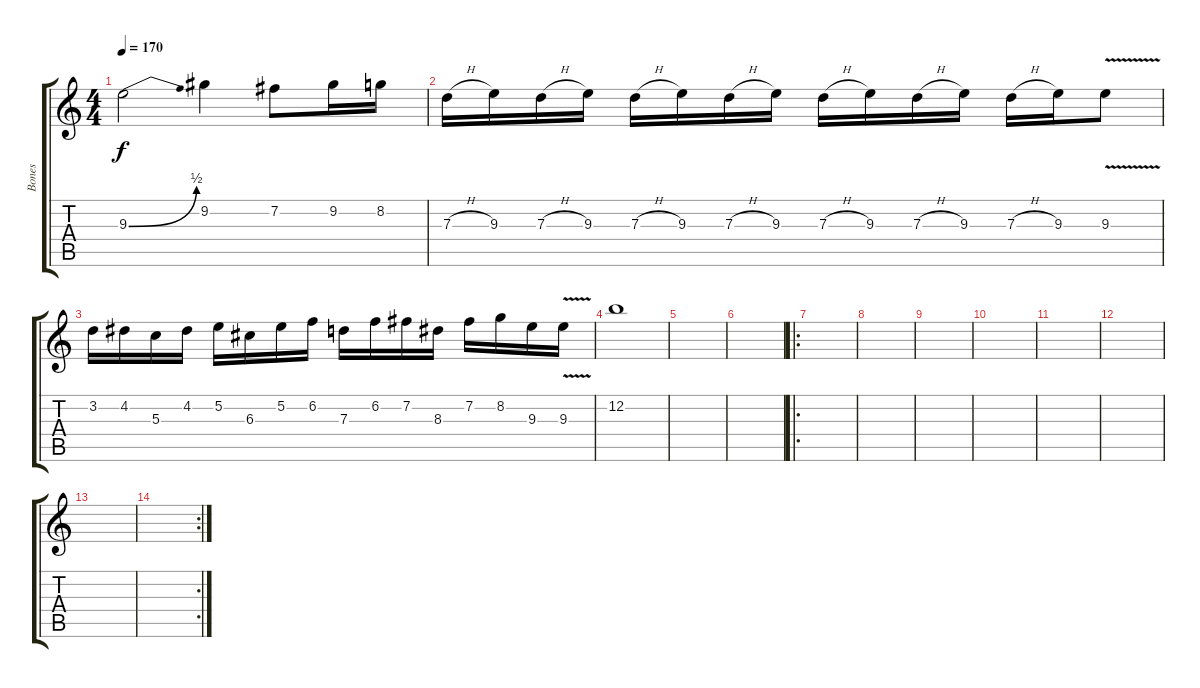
\track ("Bones" "Bones") {instrument distortionguitar}
\staff {score tabs}
\tuning (E4 B3 G3 D3 A2 E2) {hide}
\ts (4 4)
\tempo 170
\clef g2
\ks c
9.3{be (bend 0 0 60 2)}.2{dy f} 9.2.4 7.2.8 9.2.16 8.2.16 |
7.3{h}.16 9.3.16 7.3{h}.16 9.3.16 7.3{h}.16 9.3.16 7.3{h}.16 9.3.16 7.3{h}.16 9.3.16 7.3{h}.16 9.3.16 7.3{h}.16 9.3.16 9.3{v}.8 |
3.2.16 4.2.16 5.3.16 4.2.16 5.2.16 6.3.16 5.2.16 6.2.16 7.3.16 6.2.16 7.2.16 8.3.16 7.2.16 8.2.16 9.3.16 9.3{v}.16 |
12.2.1 |
|
|
\ro
|
|
|
|
|
|
|
\rc 2
